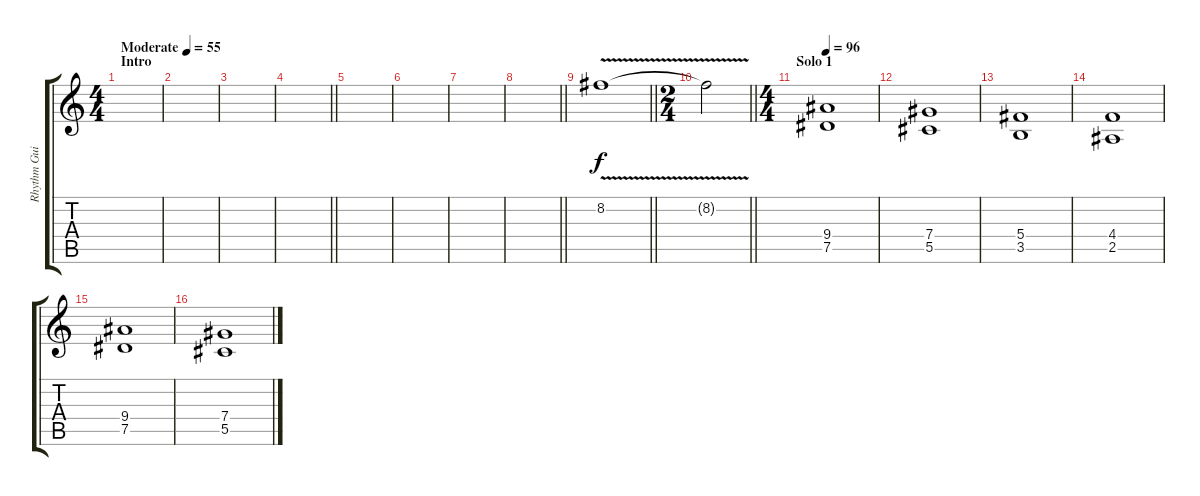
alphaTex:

\track ("Rhythm Guitar" "Rhythm Gui") {instrument distortionguitar}
\staff {score tabs}
\tuning (Eb4 Bb3 Gb3 Db3 Ab2 Eb2) {hide}
\ts (4 4)
\section ("" "Intro")
\tempo (55 "Moderate")
\clef g2
\ks c
|
|
|
\barLineRight lightlight
|
|
|
|
\barLineRight lightlight
|
\barLineRight lightlight
8.2{v}.1 |
\ts (2 4)
\barLineRight lightlight
8.2{t}.2 |
\ts (4 4)
\section ("" "Solo 1")
\tempo 96
(9.4 7.5).1 |
(7.4 5.5).1 |
(5.4 3.5).1 |
(4.4 2.5).1 |
(9.4 7.5).1 |
(7.4 5.5).1
